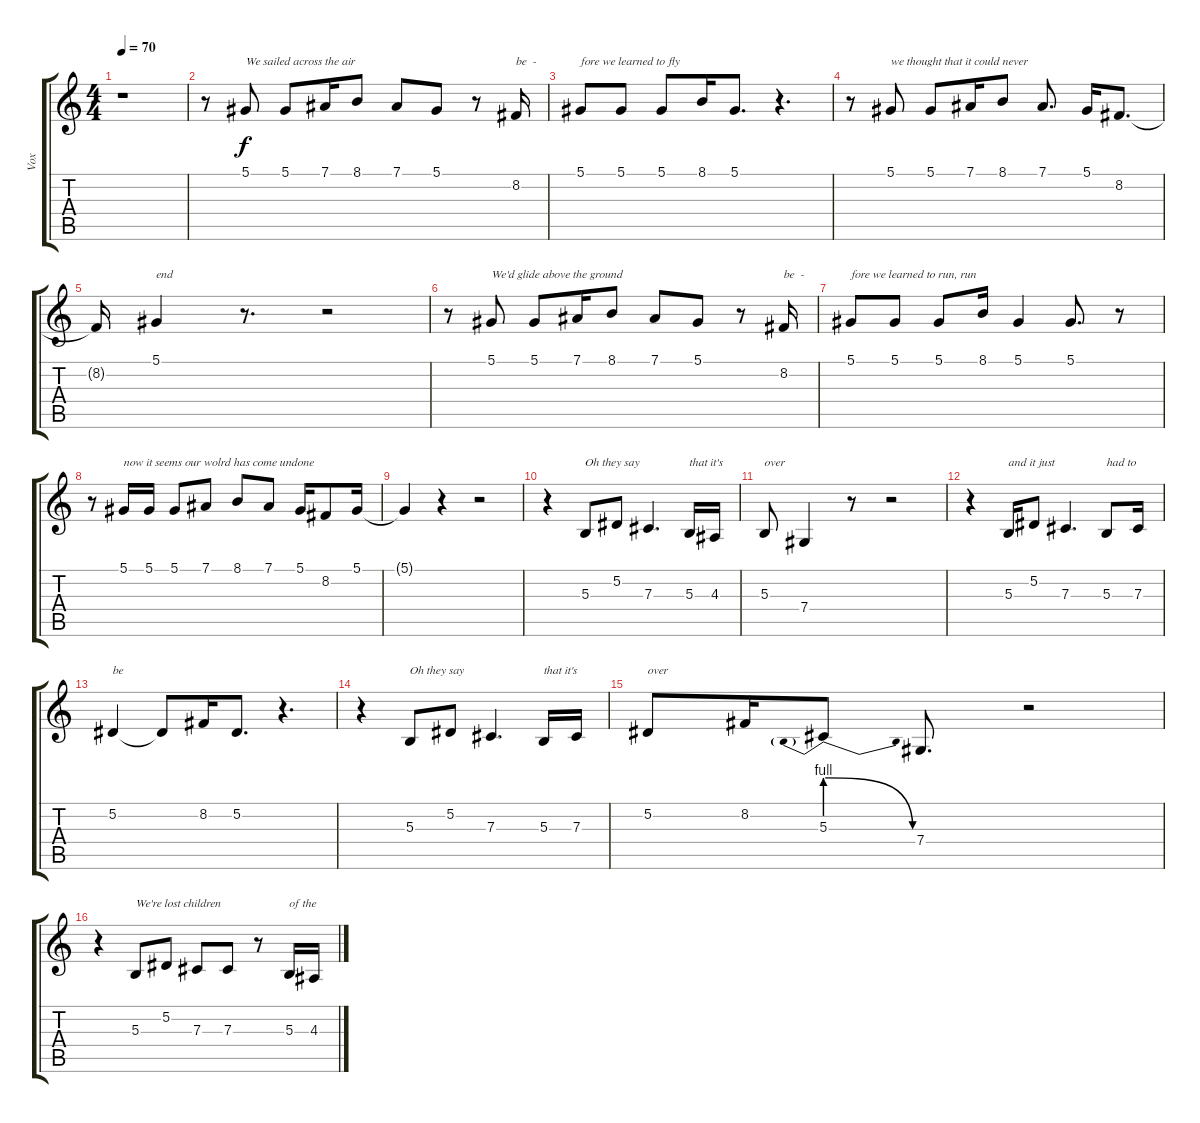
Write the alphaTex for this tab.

\track ("Vox" "Vox") {instrument englishhorn}
\staff {score tabs}
\tuning (Eb4 Bb3 Gb3 Db3 Ab2 Eb2) {hide}
\ts (4 4)
\tempo 70
\clef g2
\ks c
r.1{dy f} |
r.8 5.1.8{txt "We sailed across the air" volume 13} 5.1.8 7.1.16 8.1.8 7.1.8 5.1.8 r.8 8.2.16{txt "be  -"} |
5.1.8{txt "fore we learned to fly"} 5.1.8 5.1.8 8.1.16 5.1.8{d} r.4{d} |
r.8 5.1.8{txt "we thought that it could never"} 5.1.8 7.1.16 8.1.8 7.1.8{d} 5.1.16 8.2.8{d} |
8.2{t}.16 5.1.4{txt "end"} r.8{d} r.2 |
r.8 5.1.8{txt "We'd glide above the ground"} 5.1.8 7.1.16 8.1.8 7.1.8 5.1.8 r.8 8.2.16{txt "be  -"} |
5.1.8{txt "fore we learned to run, run"} 5.1.8 5.1.8 8.1.16 5.1.4 5.1.8{d} r.8 |
r.8 5.1.16{txt "now it seems our wolrd has come undone"} 5.1.16 5.1.8 7.1.8 8.1.8 7.1.8 5.1.16 8.2.8 5.1.16 |
5.1{t}.4 r.4 r.2 |
r.4 5.3.8{txt "Oh they say"} 5.2.8 7.3.4{d} 5.3.16{txt "that it's"} 4.3.16 |
5.3.8{txt "over"} 7.4.4 r.8 r.2 |
r.4 5.3.16{txt "and it just"} 5.2.8 7.3.4{d} 5.3.8{txt "had to "} 7.3.16 |
5.2.4{txt "be"} 5.2{t}.8 8.2.16 5.2.8{d} r.4{d} |
r.4 5.3.8{txt "Oh they say"} 5.2.8 7.3.4{d} 5.3.16{txt "that it's"} 7.3.16 |
5.2.8{txt "over"} 8.2.16 5.3{be (prebendrelease 0 4 60 0)}.8 7.4.8{d} r.2 |
r.4 5.3.8{txt "We're lost children"} 5.2.8 7.3.8 7.3.8 r.8 5.3.16{txt "of the"} 4.3.16
